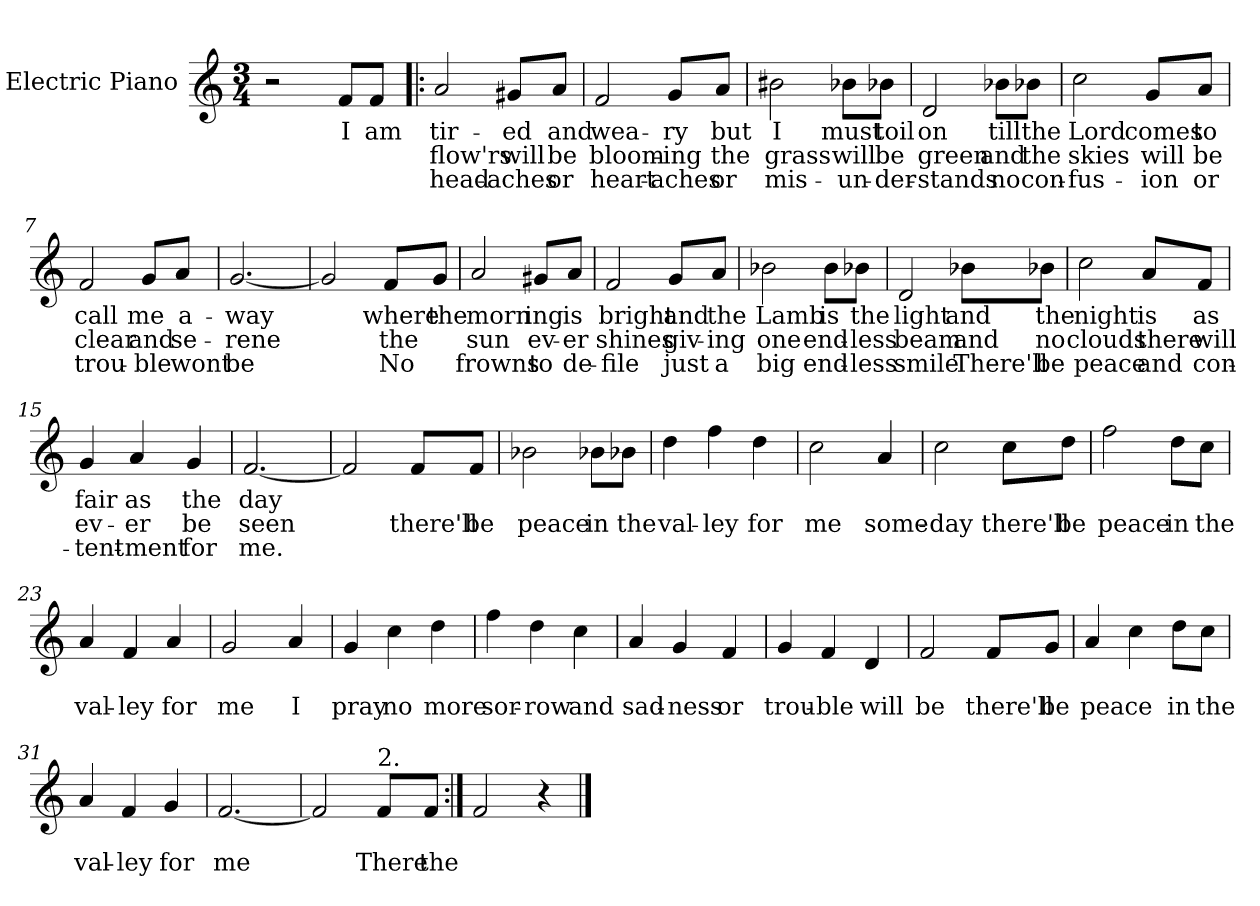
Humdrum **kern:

**kern	**text	**text	**text
*part1	*part1	*part1	*part1
*staff1	*staff1	*staff1	*staff1
*I"Electric Piano	*	*	*
*I'E.Pno	*	*	*
*clefG2	*	*	*
*k[]	*	*	*
*C:	*	*	*
*M3/4	*	*	*
=1	=1	=1	=1
2r	.	.	.
8f/L	I	.	.
8f/J	am	.	.
=2!|:	=2!|:	=2!|:	=2!|:
2a/	tir-	flow'rs	head-
8g#X/L	-ed	will	-aches
8a/J	and	be	or
=3	=3	=3	=3
2f/	wea-	bloom-	heart-
8g/L	-ry	-ing	-aches
8a/J	but	the	or
=4	=4	=4	=4
2b#X\	I	grass	mis-
8b-X\L	must	will	-un-
8b-X\J	toil	be	-der-
!!LO:LB:g=z
=5	=5	=5	=5
2d/	on	green	-stands
8b-X\L	till	and	no
8b-X\J	the	the	con-
=6	=6	=6	=6
2cc\	Lord	skies	-fus-
8g/L	comes	will	-ion
8a/J	to	be	or
=7	=7	=7	=7
2f/	call	clear	trou-
8g/L	me	and	-ble
8a/J	a-	se-	wont
=8	=8	=8	=8
[2.g/	-way	-rene	be
=9	=9	=9	=9
2g/]	.	.	.
8f/L	where	the	No
8g/J	the	.	.
!!LO:LB:g=z
=10	=10	=10	=10
2a/	morn	sun	frowns
8g#X/L	-ing	ev-	to
8a/J	is	-er	de-
=11	=11	=11	=11
2f/	bright	shines	-file
8g/L	and	giv-	just
8a/J	the	-ing	a
=12	=12	=12	=12
2b-X\	Lamb	one	big
8b-\L	is	end-	end-
8b-X\J	the	-less	-less
=13	=13	=13	=13
2d/	light	beam	smile
8b-X\L	and	and	There'll
8b-X\J	the	no	be
!!LO:LB:g=z
=14	=14	=14	=14
2cc\	night	clouds	peace
8a/L	is	there	and
8f/J	as	will	con-
=15	=15	=15	=15
4g/	fair	ev-	-tent-
4a/	as	-er	-ment
4g/	the	be	for
=16	=16	=16	=16
[2.f/	day	seen	me.
=17	=17	=17	=17
2f/]	.	.	.
8f/L	.	there'll	.
8f/J	.	be	.
=18	=18	=18	=18
2b-X\	.	peace	.
8b-X\L	.	in	.
8b-X\J	.	the	.
=19	=19	=19	=19
4dd\	.	val-	.
4ff\	.	-ley	.
4dd\	.	for	.
!!LO:LB:g=z
=20	=20	=20	=20
2cc\	.	me	.
4a/	.	some-	.
=21	=21	=21	=21
2cc\	.	-day	.
8cc\L	.	there'll	.
8dd\J	.	be	.
=22	=22	=22	=22
2ff\	.	peace	.
8dd\L	.	in	.
8cc\J	.	the	.
=23	=23	=23	=23
4a/	.	val-	.
4f/	.	-ley	.
4a/	.	for	.
=24	=24	=24	=24
2g/	.	me	.
4a/	.	I	.
=25	=25	=25	=25
4g/	.	pray	.
4cc\	.	no	.
4dd\	.	more	.
!!LO:LB:g=z
=26	=26	=26	=26
4ff\	.	sor-	.
4dd\	.	-row	.
4cc\	.	and	.
=27	=27	=27	=27
4a/	.	sad-	.
4g/	.	-ness	.
4f/	.	or	.
=28	=28	=28	=28
4g/	.	trou-	.
4f/	.	-ble	.
4d/	.	will	.
=29	=29	=29	=29
2f/	.	be	.
8f/L	.	there'll	.
8g/J	.	be	.
=30	=30	=30	=30
4a/	.	peace	.
4cc\	.	.	.
8dd\L	.	in	.
8cc\J	.	the	.
!!LO:PB:g=z
=31	=31	=31	=31
4a/	.	val-	.
4f/	.	-ley	.
4g/	.	for	.
=32	=32	=32	=32
[2.f/	.	me	.
=33	=33	=33	=33
2f/]	.	.	.
!LO:TX:a:t=2.	!	!	!
8f/L	.	There	.
8f/J	.	the	.
=34:|!	=34:|!	=34:|!	=34:|!
2f/	.	.	.
4r	.	.	.
==	==	==	==
*-	*-	*-	*-
